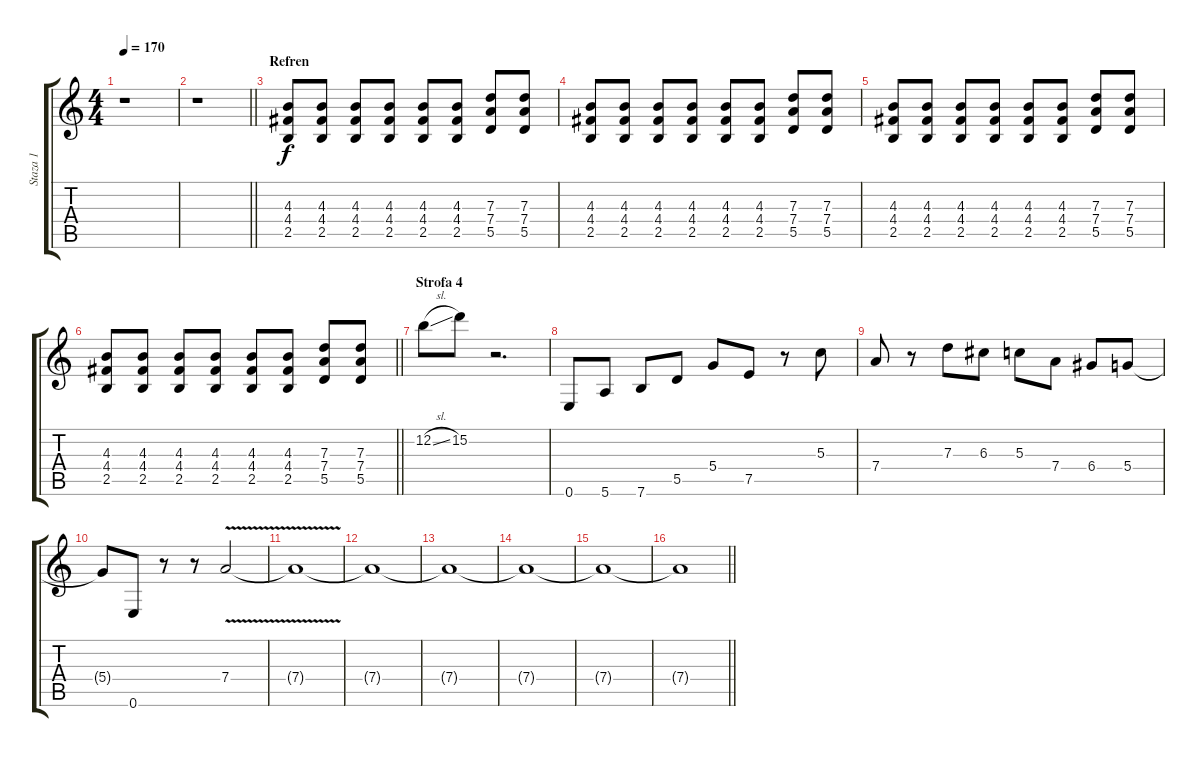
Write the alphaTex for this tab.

\track ("Staza 1" "Staza 1") {instrument overdrivenguitar}
\staff {score tabs}
\tuning (E4 B3 G3 D3 A2 E2) {hide}
\ts (4 4)
\tempo 170
\clef g2
\ks c
r.1{dy f} |
\barLineRight lightlight
r.1 |
\section ("" "Refren")
(4.3 4.4 2.5).8 (4.3 4.4 2.5).8 (4.3 4.4 2.5).8 (4.3 4.4 2.5).8 (4.3 4.4 2.5).8 (4.3 4.4 2.5).8 (7.3 7.4 5.5).8 (7.3 7.4 5.5).8 |
(4.3 4.4 2.5).8 (4.3 4.4 2.5).8 (4.3 4.4 2.5).8 (4.3 4.4 2.5).8 (4.3 4.4 2.5).8 (4.3 4.4 2.5).8 (7.3 7.4 5.5).8 (7.3 7.4 5.5).8 |
(4.3 4.4 2.5).8 (4.3 4.4 2.5).8 (4.3 4.4 2.5).8 (4.3 4.4 2.5).8 (4.3 4.4 2.5).8 (4.3 4.4 2.5).8 (7.3 7.4 5.5).8 (7.3 7.4 5.5).8 |
\barLineRight lightlight
(4.3 4.4 2.5).8 (4.3 4.4 2.5).8 (4.3 4.4 2.5).8 (4.3 4.4 2.5).8 (4.3 4.4 2.5).8 (4.3 4.4 2.5).8 (7.3 7.4 5.5).8 (7.3 7.4 5.5).8 |
\section ("" "Strofa 4")
12.2{sl}.8 15.2.8 r.2{d} |
0.6.8 5.6.8 7.6.8 5.5.8 5.4.8 7.5.8 r.8 5.3.8 |
7.4.8 r.8 7.3.8 6.3.8 5.3.8 7.4.8 6.4.8 5.4.8 |
5.4{t}.8 0.6.8 r.8 r.8 7.4{v}.2 |
7.4{t}.1 |
7.4{t}.1 |
7.4{t}.1 |
7.4{t}.1 |
7.4{t}.1 |
\barLineRight lightlight
7.4{t}.1
